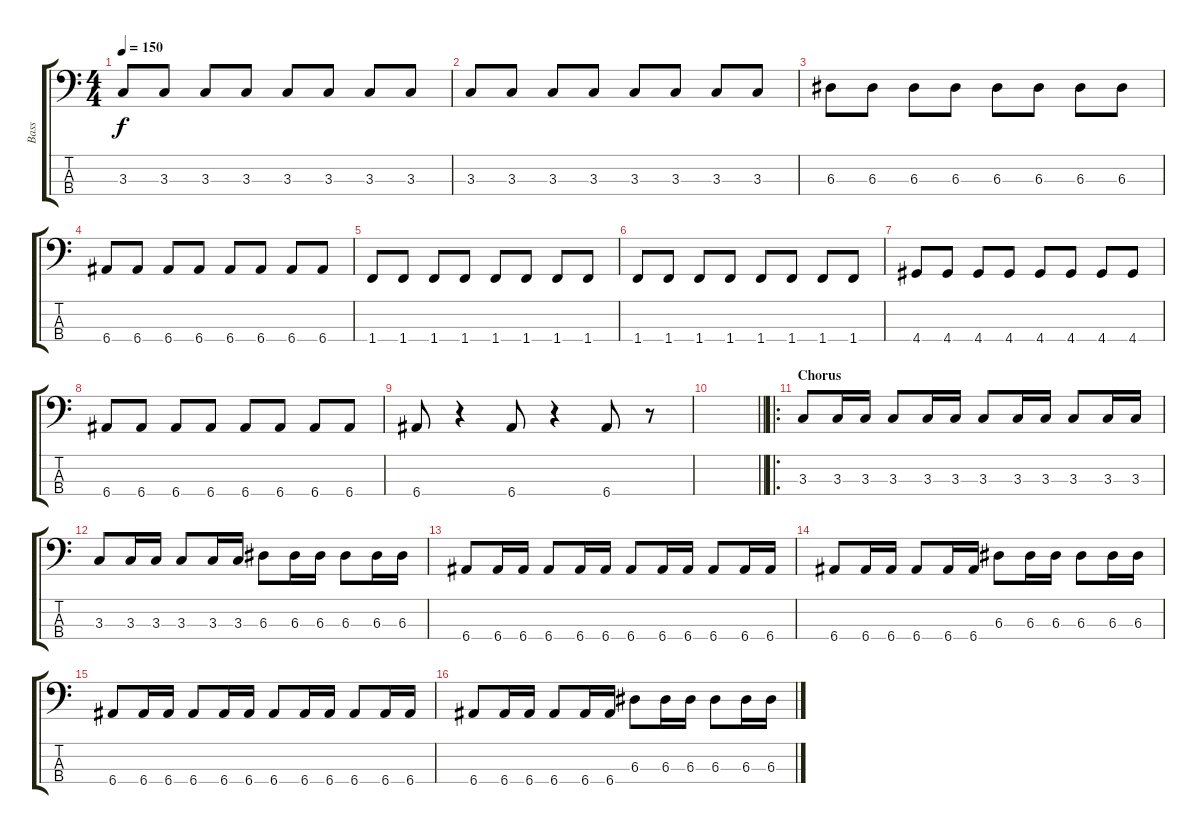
\track ("Bass" "Bass") {instrument electricbassfinger}
\staff {score tabs}
\tuning (G2 D2 A1 E1) {hide}
\ts (4 4)
\tempo 150
\clef f4
\ks c
3.3.8{dy f} 3.3.8 3.3.8 3.3.8 3.3.8 3.3.8 3.3.8 3.3.8 |
3.3.8 3.3.8 3.3.8 3.3.8 3.3.8 3.3.8 3.3.8 3.3.8 |
6.3.8 6.3.8 6.3.8 6.3.8 6.3.8 6.3.8 6.3.8 6.3.8 |
6.4.8 6.4.8 6.4.8 6.4.8 6.4.8 6.4.8 6.4.8 6.4.8 |
1.4.8 1.4.8 1.4.8 1.4.8 1.4.8 1.4.8 1.4.8 1.4.8 |
1.4.8 1.4.8 1.4.8 1.4.8 1.4.8 1.4.8 1.4.8 1.4.8 |
4.4.8 4.4.8 4.4.8 4.4.8 4.4.8 4.4.8 4.4.8 4.4.8 |
6.4.8 6.4.8 6.4.8 6.4.8 6.4.8 6.4.8 6.4.8 6.4.8 |
6.4.8 r.4 6.4.8 r.4 6.4.8 r.8 |
\barLineRight lightlight
|
\ro
\section ("" "Chorus")
3.3.8 3.3.16 3.3.16 3.3.8 3.3.16 3.3.16 3.3.8 3.3.16 3.3.16 3.3.8 3.3.16 3.3.16 |
3.3.8 3.3.16 3.3.16 3.3.8 3.3.16 3.3.16 6.3.8 6.3.16 6.3.16 6.3.8 6.3.16 6.3.16 |
6.4.8 6.4.16 6.4.16 6.4.8 6.4.16 6.4.16 6.4.8 6.4.16 6.4.16 6.4.8 6.4.16 6.4.16 |
6.4.8 6.4.16 6.4.16 6.4.8 6.4.16 6.4.16 6.3.8 6.3.16 6.3.16 6.3.8 6.3.16 6.3.16 |
6.4.8 6.4.16 6.4.16 6.4.8 6.4.16 6.4.16 6.4.8 6.4.16 6.4.16 6.4.8 6.4.16 6.4.16 |
6.4.8 6.4.16 6.4.16 6.4.8 6.4.16 6.4.16 6.3.8 6.3.16 6.3.16 6.3.8 6.3.16 6.3.16
